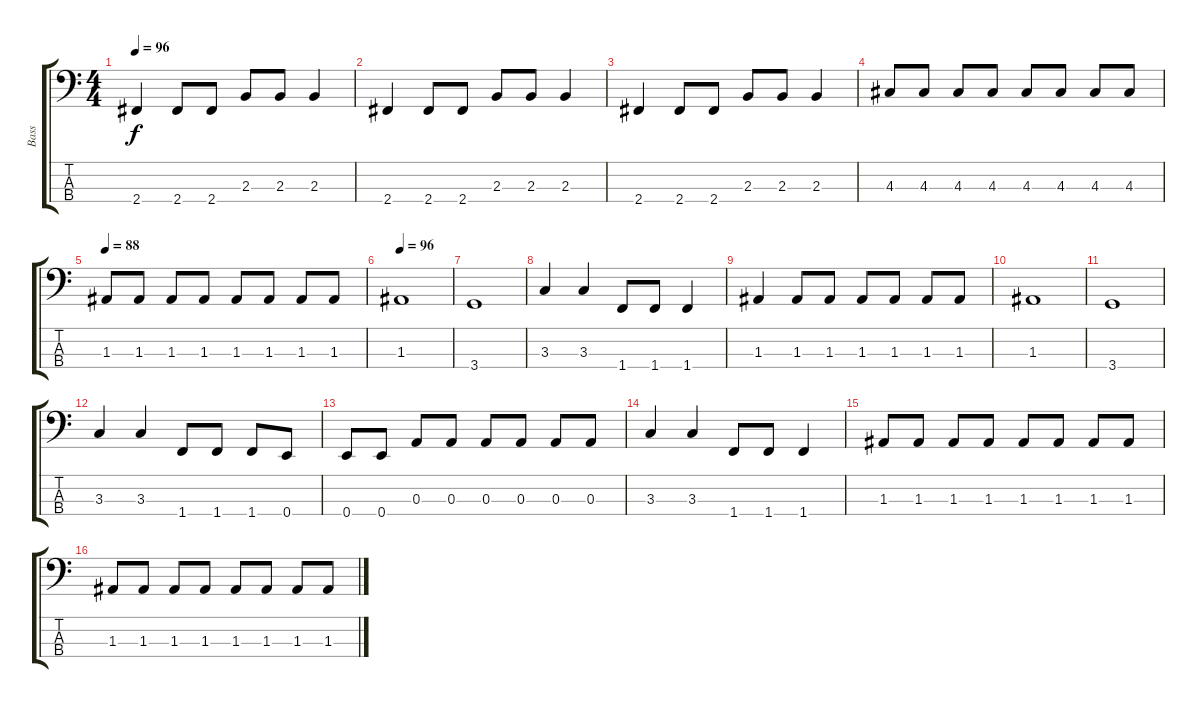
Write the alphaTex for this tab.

\track ("Bass" "Bass") {instrument electricbasspick}
\staff {score tabs}
\tuning (G2 D2 A1 E1) {hide}
\ts (4 4)
\tempo 96
\clef f4
\ks c
2.4.4{dy f} 2.4.8 2.4.8 2.3.8 2.3.8 2.3.4 |
2.4.4 2.4.8 2.4.8 2.3.8 2.3.8 2.3.4 |
2.4.4 2.4.8 2.4.8 2.3.8 2.3.8 2.3.4 |
4.3.8 4.3.8 4.3.8 4.3.8 4.3.8 4.3.8 4.3.8 4.3.8 |
\tempo 88
1.3.8 1.3.8 1.3.8 1.3.8 1.3.8 1.3.8 1.3.8 1.3.8 |
\tempo 96
1.3.1 |
3.4.1 |
3.3.4 3.3.4 1.4.8 1.4.8 1.4.4 |
1.3.4 1.3.8 1.3.8 1.3.8 1.3.8 1.3.8 1.3.8 |
1.3.1 |
3.4.1 |
3.3.4 3.3.4 1.4.8 1.4.8 1.4.8 0.4.8 |
0.4.8 0.4.8 0.3.8 0.3.8 0.3.8 0.3.8 0.3.8 0.3.8 |
3.3.4 3.3.4 1.4.8 1.4.8 1.4.4 |
1.3.8 1.3.8 1.3.8 1.3.8 1.3.8 1.3.8 1.3.8 1.3.8 |
1.3.8 1.3.8 1.3.8 1.3.8 1.3.8 1.3.8 1.3.8 1.3.8
